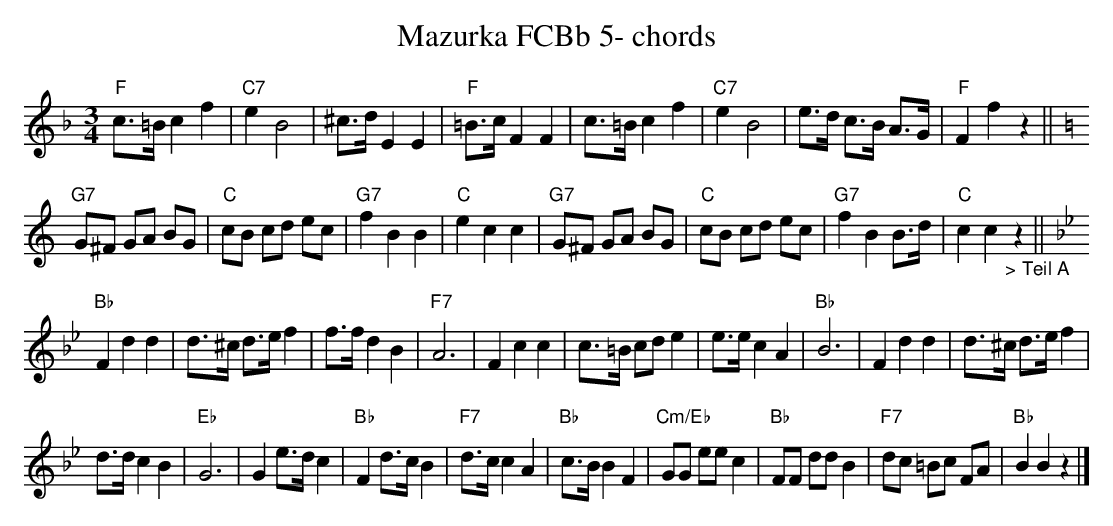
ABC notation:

X:1
T:Mazurka FCBb 5- chords
M:3/4
L:1/8
K:Fmaj%%MIDI gchordon
"F"c>=B c2f2 | "C7"e2B4 | ^c>d E2E2 |"F" =B>c F2F2 | c>=B c2f2 | "C7"e2B4 | e>d c>B A>G | "F"F2f2z2 || [K:Cmaj]
"G7"G^F GA BG | "C"cB cd ec | "G7"f2B2B2 | "C"e2c2c2 | "G7"G^F GA BG | "C"cB cd ec | "G7"f2B2 B>d | "C"c2c2"_> Teil A"z2 || [K:Bbmaj]
"Bb"F2d2d2 | d>^c d>e f2 | f>f d2B2 | "F7"A6 | F2c2c2 | c>=B cd e2 | e>e c2A2 | "Bb"B6 | F2d2d2 | d>^c d>e f2 |
d>d c2B2 | "Eb"G6 | G2 e>d c2 | "Bb"F2 d>c B2 | "F7"d>c c2A2 | "Bb"c>B B2F2 | "Cm/Eb"GG ee c2 | "Bb"FF dd B2 | "F7"dc =Bc FA | "Bb"B2B2z2 |]
